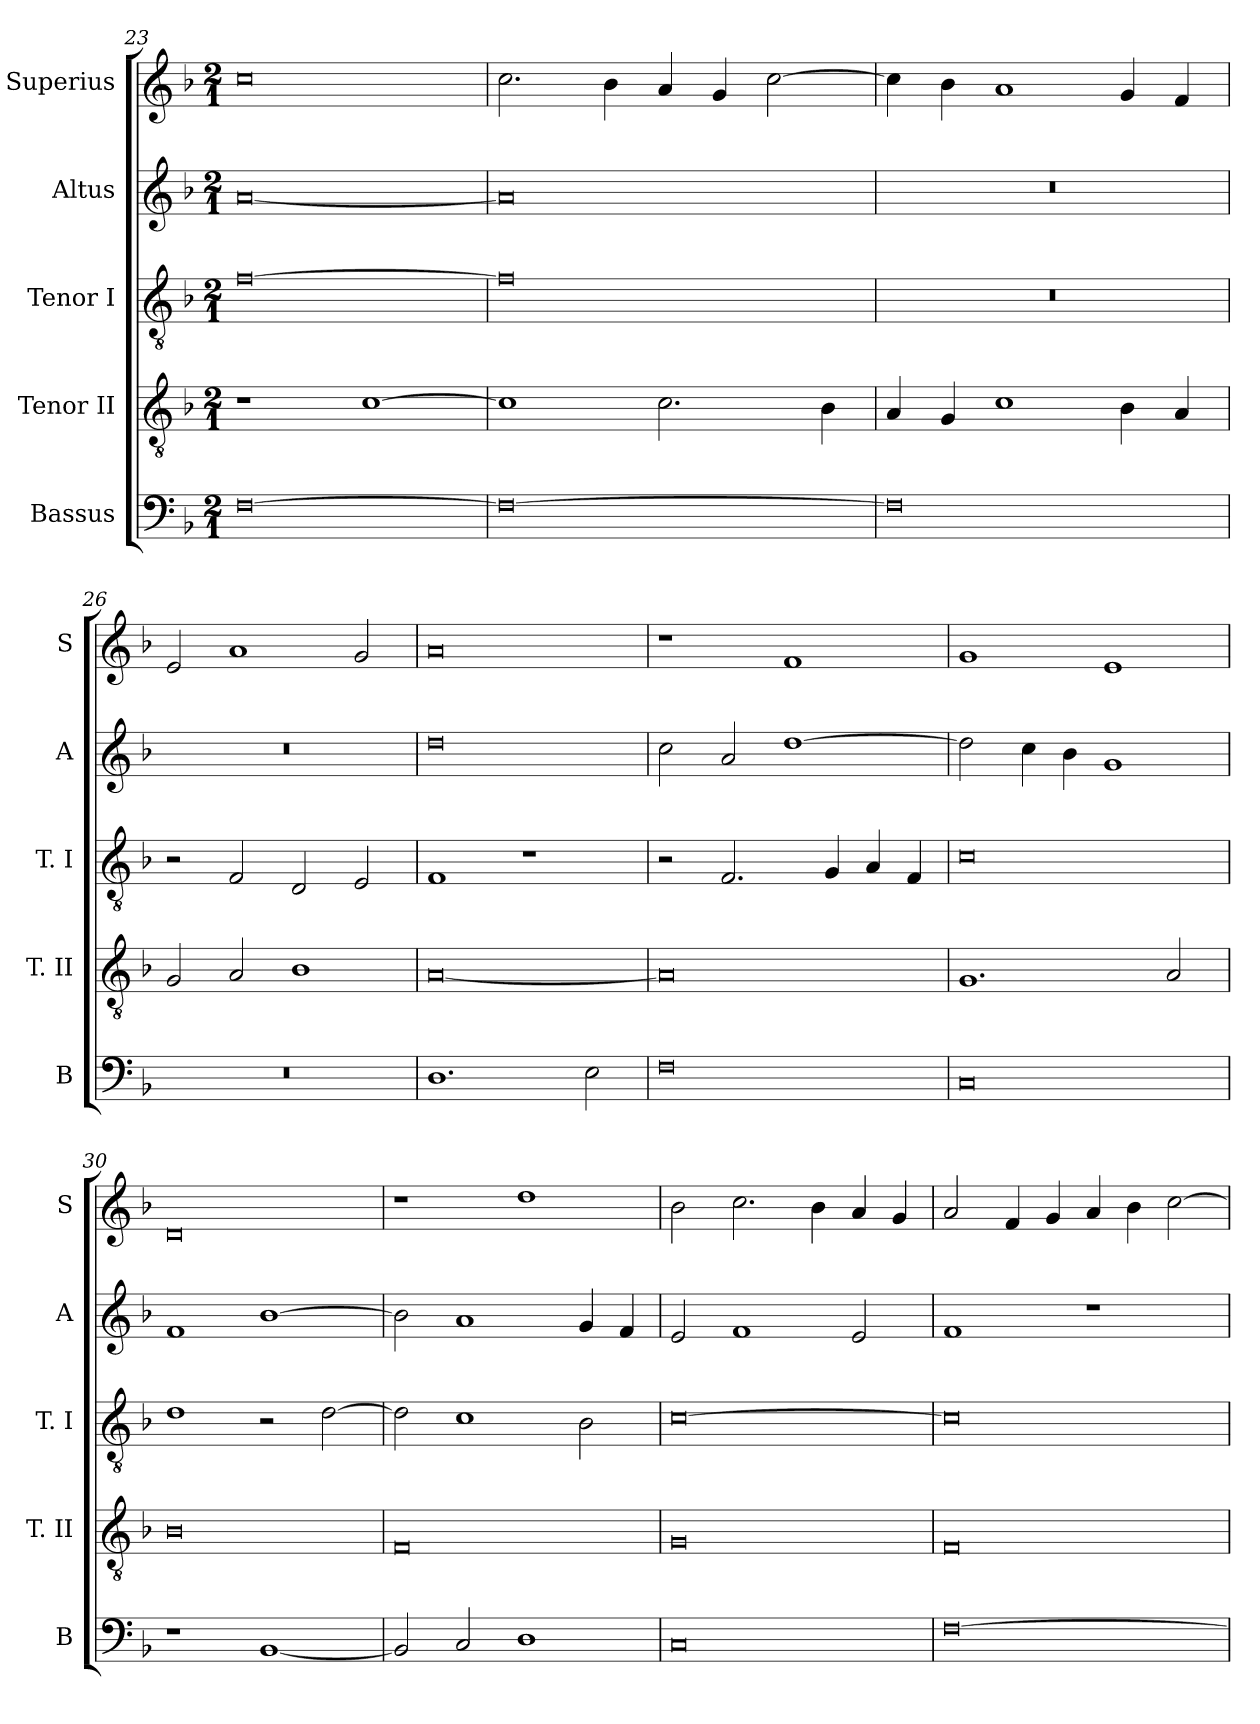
**kern	**kern	**kern	**kern	**kern
*part5	*part4	*part3	*part2	*part1
*staff5	*staff4	*staff3	*staff2	*staff1
*I"Bassus	*I"Tenor II	*I"Tenor I	*I"Altus	*I"Superius
*I'B	*I'T. II	*I'T. I	*I'A	*I'S
*clefF4	*clefGv2	*clefGv2	*clefG2	*clefG2
*k[b-]	*k[b-]	*k[b-]	*k[b-]	*k[b-]
*F:	*F:	*F:	*F:	*F:
*M2/1	*M2/1	*M2/1	*M2/1	*M2/1
=23	=23	=23	=23	=23
[0F	1r	[0f	[0a	0cc
.	[1c	.	.	.
=24	=24	=24	=24	=24
0F_	1c]	0f]	0a]	2.cc
.	.	.	.	4b-
.	2.c	.	.	4a
.	.	.	.	4g
.	.	.	.	[2cc
.	4B-	.	.	.
=25	=25	=25	=25	=25
0F]	4A	0r	0r	4cc]
.	4G	.	.	4b-
.	1c	.	.	1a
.	4B-	.	.	4g
.	4A	.	.	4f
=26	=26	=26	=26	=26
0r	2G	2r	0r	2e
.	2A	2F	.	1a
.	1B-	2D	.	.
.	.	2E	.	2g
=27	=27	=27	=27	=27
1.D	[0A	1F	0dd	0a
.	.	1r	.	.
2E	.	.	.	.
=28	=28	=28	=28	=28
0F	0A]	2r	2cc	1r
.	.	2.F	2a	.
.	.	.	[1dd	1f
.	.	4G	.	.
.	.	4A	.	.
.	.	4F	.	.
=29	=29	=29	=29	=29
0C	1.G	0c	2dd]	1g
.	.	.	4cc	.
.	.	.	4b-	.
.	.	.	1g	1e
.	2A	.	.	.
=30	=30	=30	=30	=30
1r	0B-	1d	1f	0d
[1BB-	.	2r	[1b-	.
.	.	[2d	.	.
=31	=31	=31	=31	=31
2BB-]	0F	2d]	2b-]	1r
2C	.	1c	1a	.
1D	.	.	.	1dd
.	.	2B-	4g	.
.	.	.	4f	.
=32	=32	=32	=32	=32
0C	0G	[0c	2e	2b-
.	.	.	1f	2.cc
.	.	.	.	4b-
.	.	.	2e	4a
.	.	.	.	4g
=33	=33	=33	=33	=33
[0F	0F	0c]	1f	2a
.	.	.	.	4f
.	.	.	.	4g
.	.	.	1r	4a
.	.	.	.	4b-
.	.	.	.	[2cc
=	=	=	=	=
*-	*-	*-	*-	*-
